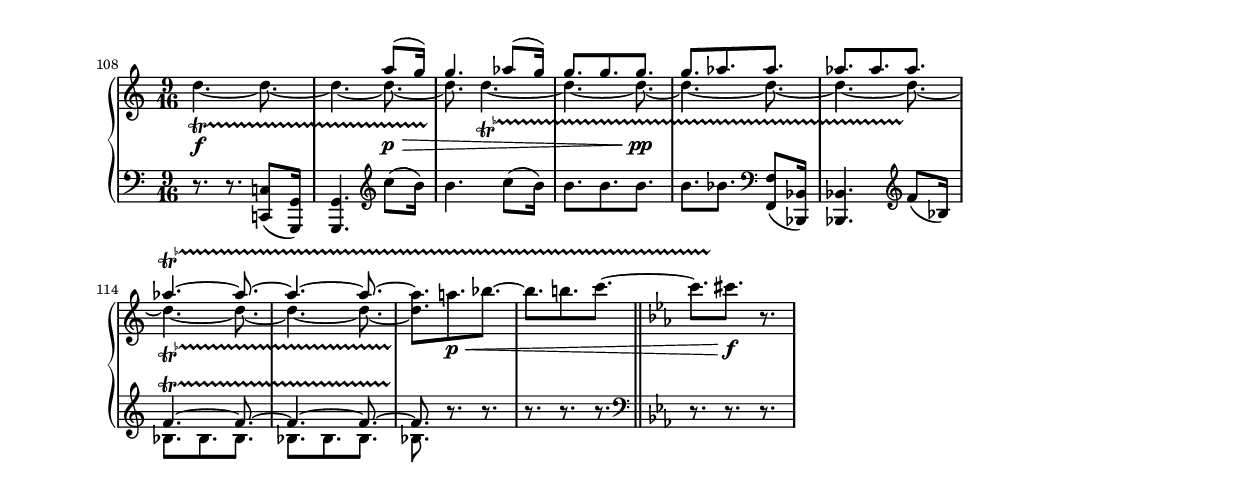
% Do not edit this file; it is automatically
% generated from Documentation/snippets/new
% This file is in the public domain.
%% Note: this file works from version 2.12.0
\version "2.13.10"
\include "english.ly"
#(set-global-staff-size 15)
\paper {
  ragged-right = ##t
  line-width = 17\cm
  indent = 0\cm
}

\layout {
  \context {
    \Score
    \override PaperColumn #'keep-inside-line = ##t
    \override NonMusicalPaperColumn #'keep-inside-line = ##t
  }
}


\header {
  lsrtags = "headwords"
  texidoc = ""
  doctitle = "headword"
} % begin verbatim


% NR 1.5 Simultaneous notes

% L. v. Beethoven, Op. 111
% Piano sonata 32
% Movt II - Arietta - Adagio molto semplice e cantabile
% measures 108 - 118

\layout {
  \context {
    \Score
    \override SpacingSpanner #'base-shortest-duration =
    #(ly:make-moment 1 18)
    \override NonMusicalPaperColumn #'line-break-system-details =
    #'((alignment-distances . (12)))
  }
}

trillflat =
\once \override TrillSpanner #'(bound-details left text) =
#(markup #:translate-scaled '(-0.05 . -1)
  #:concat (#:musicglyph "scripts.trill"
    #:translate '(-0.5 . 1.9) #:fontsize -7 #:flat))


\new PianoStaff <<

  % RH
  \new Staff <<
    \clef treble
    \key c \major
    \time 9/16
    \set Score.currentBarNumber = #108

    % RH voice 1
    \new Voice {

      \voiceOne
      s4.
      s8.

      |

      s4.
      a''8 \p \> [ (
      g''16 ] )

      |

      g''4.
      af''8 [ (
      g''16 ] )

      |

      g''8. [
      g''8.
      g''8. \pp ]

      |

      g''8. [
      af''8.
      af''8. ]

      |

      af''8. [
      af''8.
      af''8. ]

      |
      \break

      \trillflat
      af''4. \startTrillSpan
      ~
      af''8.
      ~

      |

      af''4.
      ~
      af''8.
      ~

      |

      \oneVoice
      <af'' d''>8. [
      a''8. \p \<
      bf''8. ]
      ~

      |

      bf''8. [
      b''8.
      c'''8. ]
      ~

      \bar "||"

      \key ef \major
      c'''8. [
      cs'''8. \f ] \stopTrillSpan
      r8.

    }

    % RH voice 2
    \new Voice {
      \voiceTwo
      \override Voice.TrillSpanner #'direction = #DOWN
      d''4. \f \startTrillSpan
      ~
      d''8.
      ~

      |

      d''4.
      ~
      d''8.
      ~

      |

      d''8. \stopTrillSpan
      \trillflat
      d''4. \startTrillSpan
      ~

      |

      d''4.
      ~
      d''8.
      ~

      |

      d''4.
      ~
      d''8.
      ~

      |

      d''4.
      ~
      d''8. \stopTrillSpan
      ~

      |

      \trillflat
      d''4. \startTrillSpan
      ~
      d''8.
      ~

      |

      d''4.
      ~
      d''8.
      ~

      |

      \once \override NoteColumn #'ignore-collision = ##t
      \hideNotes
      d''8. \stopTrillSpan
      s4.

      |

      s8.
      s8.

    }

  >>

  % LH staff
  \new Staff {
    \clef bass
    \key c \major
    \time 9/16

    r8.
    r8.
    <c! c,!>8 [ (
    <g, g,,>16 ] )

    |

    <g, g,,>4.
    \clef treble
    c''8 [ (
    b'16 ] )

    |

    b'4.
    c''8 [ (
    b'16 ] )

    |

    b'8. [
    b'8.
    b'8. ]

    |

    b'8. [
    bf'8. ]
    \clef bass
    <f f,>8 [ (
    <bf, bf,,>16 ] )

    |

    <bf, bf,,>4.
    \clef treble
    f'8 [ (
    bf16 ] )

    |

    <<

      \new Voice {
        \voiceOne
        \override Voice.TrillSpanner #'direction = #UP
        f'4. \startTrillSpan
        ~
        f'8.
        ~

        |

        f'4.
        ~
        f'8.
        ~

        |

        f'8. \stopTrillSpan
      }

      \new Voice {
        \voiceTwo
        \override Voice.TrillSpanner #'direction = #DOWN
        bf8. [
        bf8.
        bf8. ]

        |

        bf8. [
        bf8.
        bf8. ]

        |

        bf8.
      }

    >>

    \oneVoice
    r8.
    r8.

    |

    r8.
    r8.
    r8.
    \clef bass

    |

    \key ef \major
    r8.
    r8.
    r8.

  }

>>
